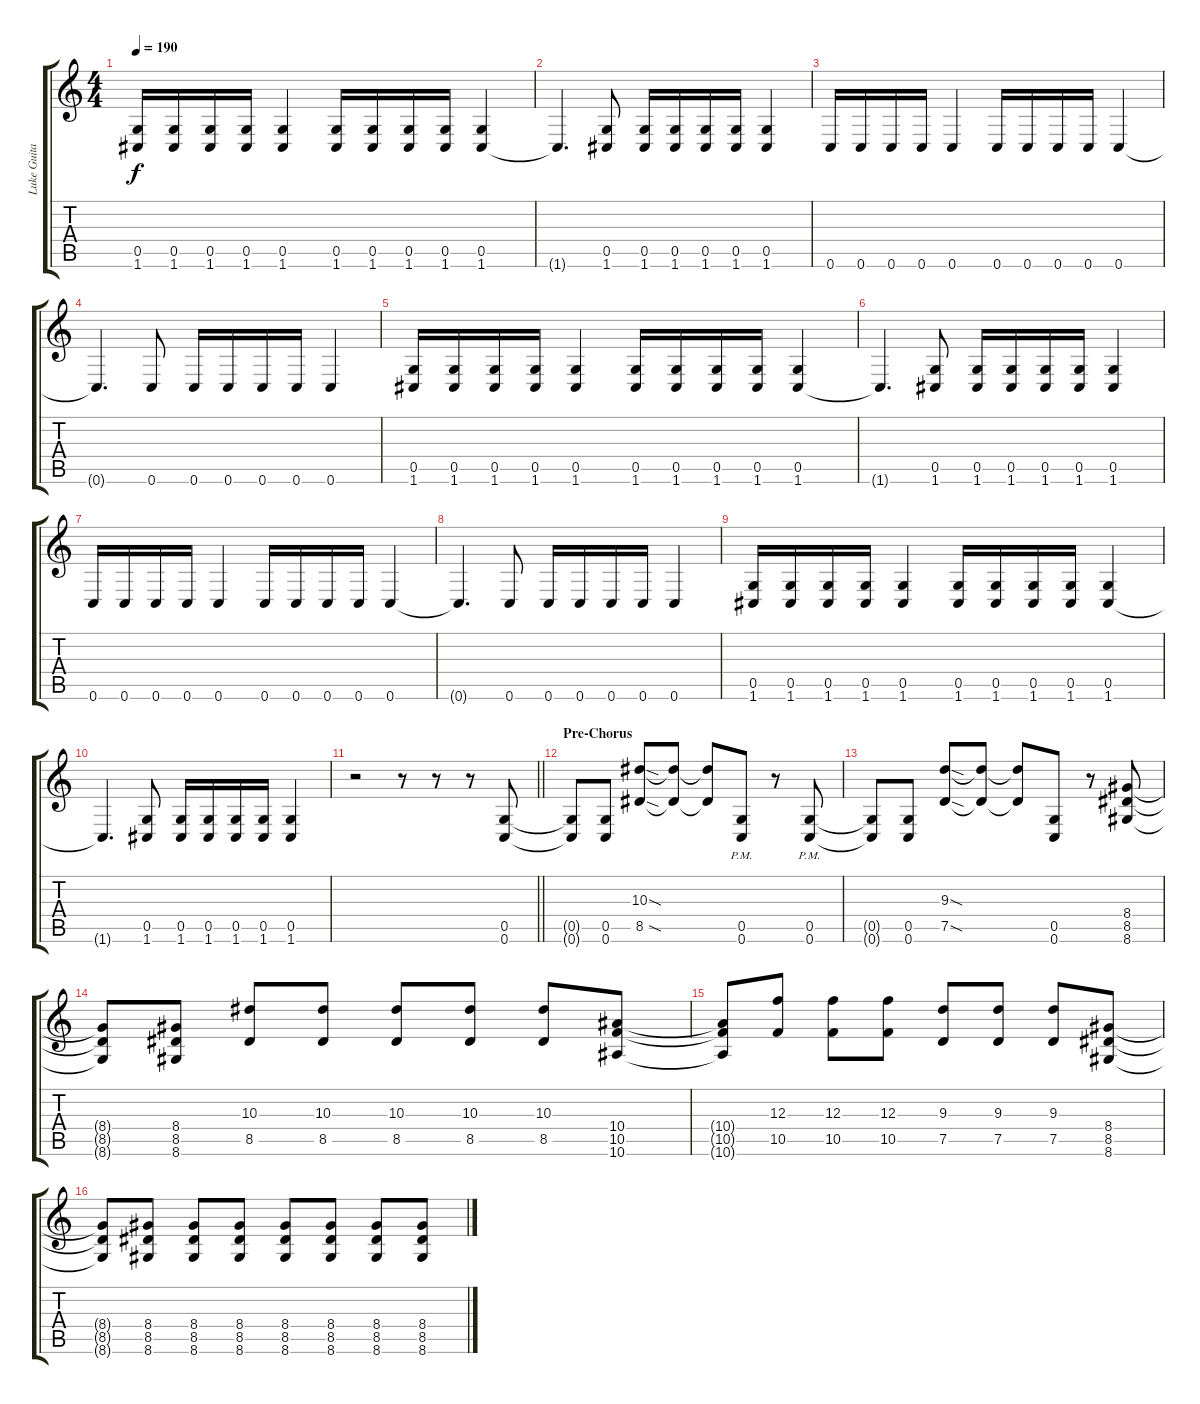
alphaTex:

\track ("Luke Guitar" "Luke Guita") {instrument overdrivenguitar}
\staff {score tabs}
\tuning (D4 A3 F3 C3 G2 C2) {hide}
\ts (4 4)
\tempo 190
\clef g2
\ks c
(0.5 1.6).16{dy f} (0.5 1.6).16 (0.5 1.6).16 (0.5 1.6).16 (0.5 1.6).4 (0.5 1.6).16 (0.5 1.6).16 (0.5 1.6).16 (0.5 1.6).16 (0.5 1.6).4 |
1.6{t}.4{d} (0.5 1.6).8 (0.5 1.6).16 (0.5 1.6).16 (0.5 1.6).16 (0.5 1.6).16 (0.5 1.6).4 |
0.6.16 0.6.16 0.6.16 0.6.16 0.6.4 0.6.16 0.6.16 0.6.16 0.6.16 0.6.4 |
0.6{t}.4{d} 0.6.8 0.6.16 0.6.16 0.6.16 0.6.16 0.6.4 |
(0.5 1.6).16 (0.5 1.6).16 (0.5 1.6).16 (0.5 1.6).16 (0.5 1.6).4 (0.5 1.6).16 (0.5 1.6).16 (0.5 1.6).16 (0.5 1.6).16 (0.5 1.6).4 |
1.6{t}.4{d} (0.5 1.6).8 (0.5 1.6).16 (0.5 1.6).16 (0.5 1.6).16 (0.5 1.6).16 (0.5 1.6).4 |
0.6.16 0.6.16 0.6.16 0.6.16 0.6.4 0.6.16 0.6.16 0.6.16 0.6.16 0.6.4 |
0.6{t}.4{d} 0.6.8 0.6.16 0.6.16 0.6.16 0.6.16 0.6.4 |
(0.5 1.6).16 (0.5 1.6).16 (0.5 1.6).16 (0.5 1.6).16 (0.5 1.6).4 (0.5 1.6).16 (0.5 1.6).16 (0.5 1.6).16 (0.5 1.6).16 (0.5 1.6).4 |
1.6{t}.4{d} (0.5 1.6).8 (0.5 1.6).16 (0.5 1.6).16 (0.5 1.6).16 (0.5 1.6).16 (0.5 1.6).4 |
\barLineRight lightlight
r.2 r.8 r.8 r.8 (0.5 0.6).8 |
\section ("" "Pre-Chorus")
(0.5{t} 0.6{t}).8 (0.5 0.6).8 (10.3{sod} 8.5{sod}).8 (10.3{t} 8.5{t}).8 (10.3{t} 8.5{t}).8 (0.5{pm} 0.6{pm}).8 r.8 (0.5{pm} 0.6{pm}).8 |
(0.5{t} 0.6{t}).8 (0.5 0.6).8 (9.3{sod} 7.5{sod}).8 (9.3{t} 7.5{t}).8 (9.3{t} 7.5{t}).8 (0.5 0.6).8 r.8 (8.4 8.5 8.6).8 |
(8.4{t} 8.5{t} 8.6{t}).8 (8.4 8.5 8.6).8 (10.3 8.5).8 (10.3 8.5).8 (10.3 8.5).8 (10.3 8.5).8 (10.3 8.5).8 (10.4 10.5 10.6).8 |
(10.4{t} 10.5{t} 10.6{t}).8 (12.3 10.5).8 (12.3 10.5).8 (12.3 10.5).8 (9.3 7.5).8 (9.3 7.5).8 (9.3 7.5).8 (8.4 8.5 8.6).8 |
(8.4{t} 8.5{t} 8.6{t}).8 (8.4 8.5 8.6).8 (8.4 8.5 8.6).8 (8.4 8.5 8.6).8 (8.4 8.5 8.6).8 (8.4 8.5 8.6).8 (8.4 8.5 8.6).8 (8.4 8.5 8.6).8
